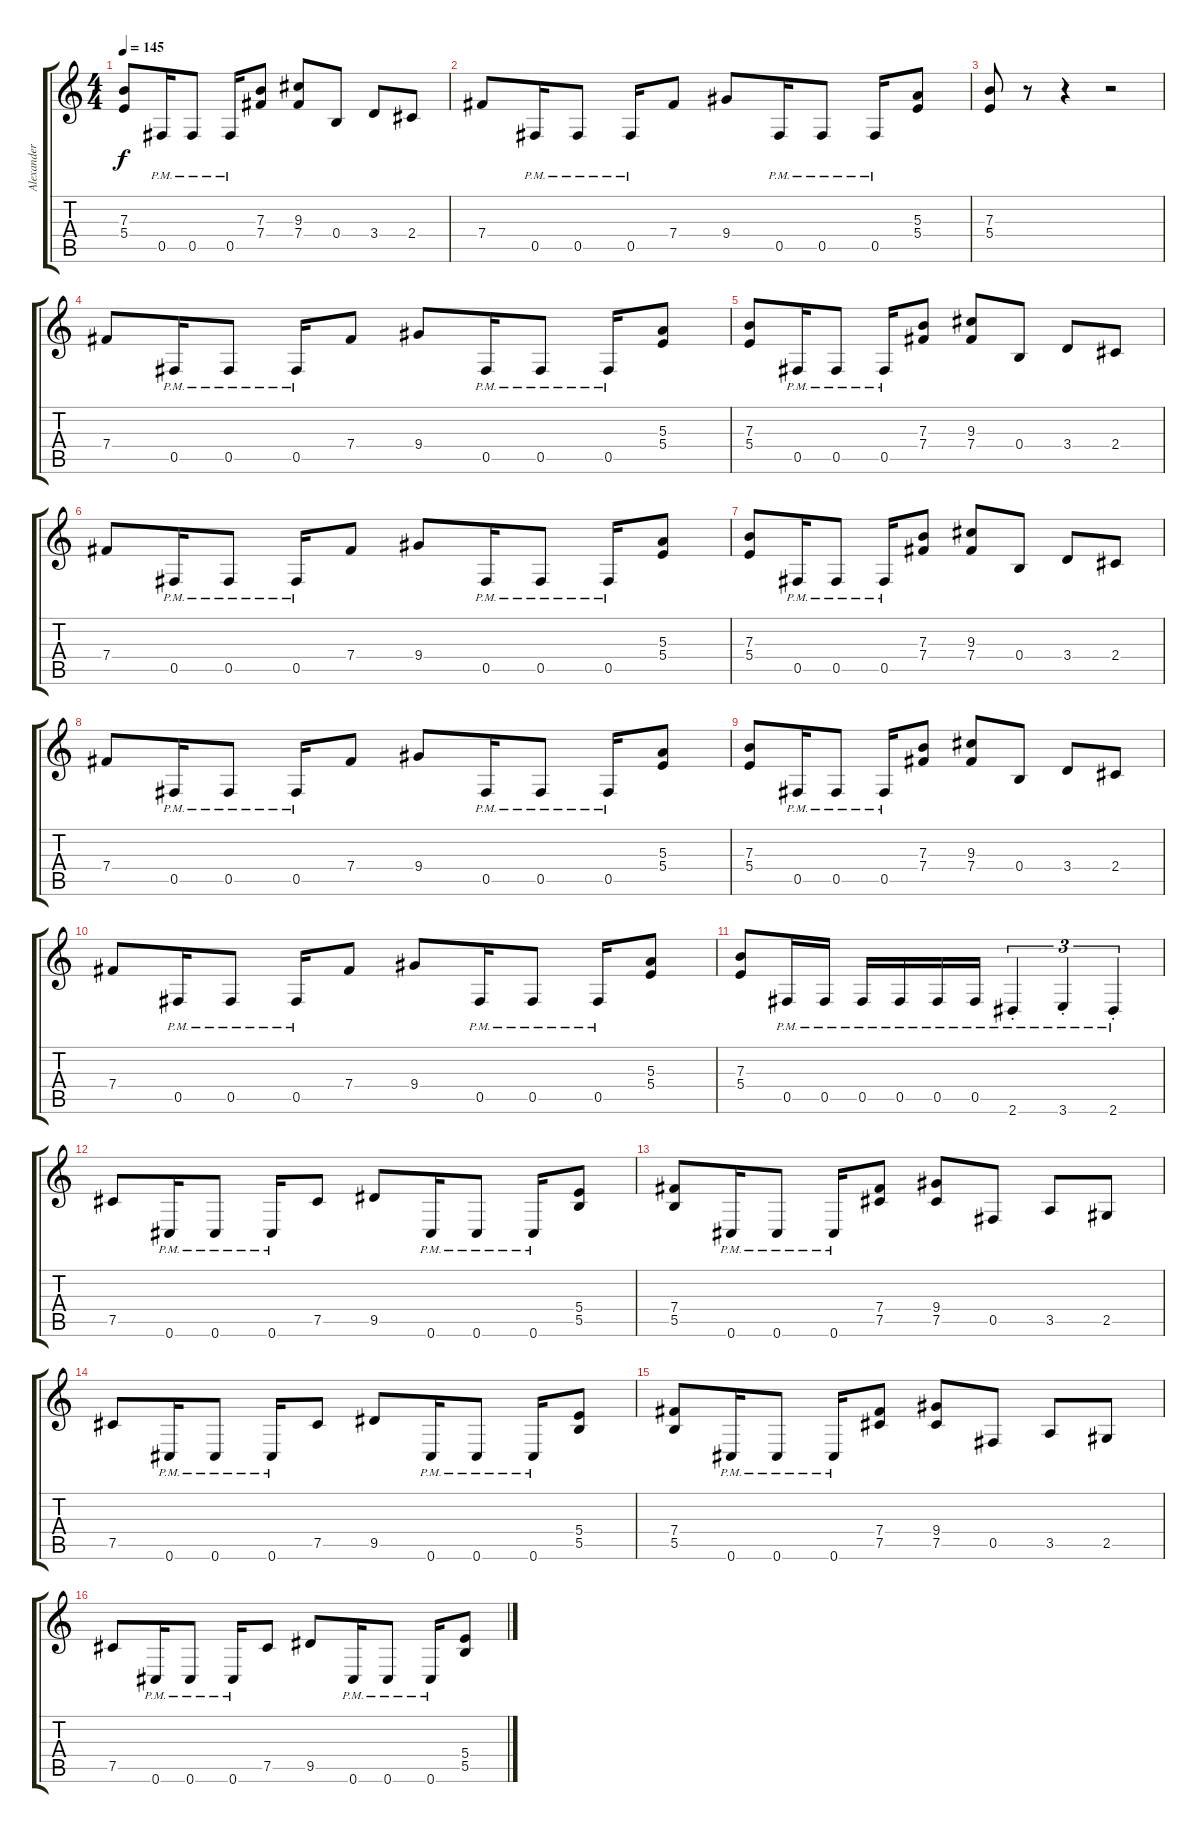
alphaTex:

\track ("Alexander Kuoppala" "Alexander ") {instrument distortionguitar}
\staff {score tabs}
\tuning (Db4 Ab3 E3 B2 Gb2 Db2) {hide}
\ts (4 4)
\tempo 145
\clef g2
\ks c
(7.3 5.4).8{dy f} 0.5{pm}.16 0.5{pm}.8 0.5{pm}.16 (7.3 7.4).8 (9.3 7.4).8 0.4.8 3.4.8 2.4.8 |
7.4.8 0.5{pm}.16 0.5{pm}.8 0.5{pm}.16 7.4.8 9.4.8 0.5{pm}.16 0.5{pm}.8 0.5{pm}.16 (5.3 5.4).8 |
(7.3 5.4).8 r.8 r.4 r.2 |
7.4.8 0.5{pm}.16 0.5{pm}.8 0.5{pm}.16 7.4.8 9.4.8 0.5{pm}.16 0.5{pm}.8 0.5{pm}.16 (5.3 5.4).8 |
(7.3 5.4).8 0.5{pm}.16 0.5{pm}.8 0.5{pm}.16 (7.3 7.4).8 (9.3 7.4).8 0.4.8 3.4.8 2.4.8 |
7.4.8 0.5{pm}.16 0.5{pm}.8 0.5{pm}.16 7.4.8 9.4.8 0.5{pm}.16 0.5{pm}.8 0.5{pm}.16 (5.3 5.4).8 |
(7.3 5.4).8 0.5{pm}.16 0.5{pm}.8 0.5{pm}.16 (7.3 7.4).8 (9.3 7.4).8 0.4.8 3.4.8 2.4.8 |
7.4.8 0.5{pm}.16 0.5{pm}.8 0.5{pm}.16 7.4.8 9.4.8 0.5{pm}.16 0.5{pm}.8 0.5{pm}.16 (5.3 5.4).8 |
(7.3 5.4).8 0.5{pm}.16 0.5{pm}.8 0.5{pm}.16 (7.3 7.4).8 (9.3 7.4).8 0.4.8 3.4.8 2.4.8 |
7.4.8 0.5{pm}.16 0.5{pm}.8 0.5{pm}.16 7.4.8 9.4.8 0.5{pm}.16 0.5{pm}.8 0.5{pm}.16 (5.3 5.4).8 |
(7.3 5.4).8 0.5{pm}.16 0.5{pm}.16 0.5{pm}.16 0.5{pm}.16 0.5{pm}.16 0.5{pm}.16 2.6{pm st}.4{tu (3 2)} 3.6{pm st}.4{tu (3 2)} 2.6{pm st}.4{tu (3 2)} |
7.5.8 0.6{pm}.16 0.6{pm}.8 0.6{pm}.16 7.5.8 9.5.8 0.6{pm}.16 0.6{pm}.8 0.6{pm}.16 (5.4 5.5).8 |
(7.4 5.5).8 0.6{pm}.16 0.6{pm}.8 0.6{pm}.16 (7.4 7.5).8 (9.4 7.5).8 0.5.8 3.5.8 2.5.8 |
7.5.8 0.6{pm}.16 0.6{pm}.8 0.6{pm}.16 7.5.8 9.5.8 0.6{pm}.16 0.6{pm}.8 0.6{pm}.16 (5.4 5.5).8 |
(7.4 5.5).8 0.6{pm}.16 0.6{pm}.8 0.6{pm}.16 (7.4 7.5).8 (9.4 7.5).8 0.5.8 3.5.8 2.5.8 |
7.5.8 0.6{pm}.16 0.6{pm}.8 0.6{pm}.16 7.5.8 9.5.8 0.6{pm}.16 0.6{pm}.8 0.6{pm}.16 (5.4 5.5).8
